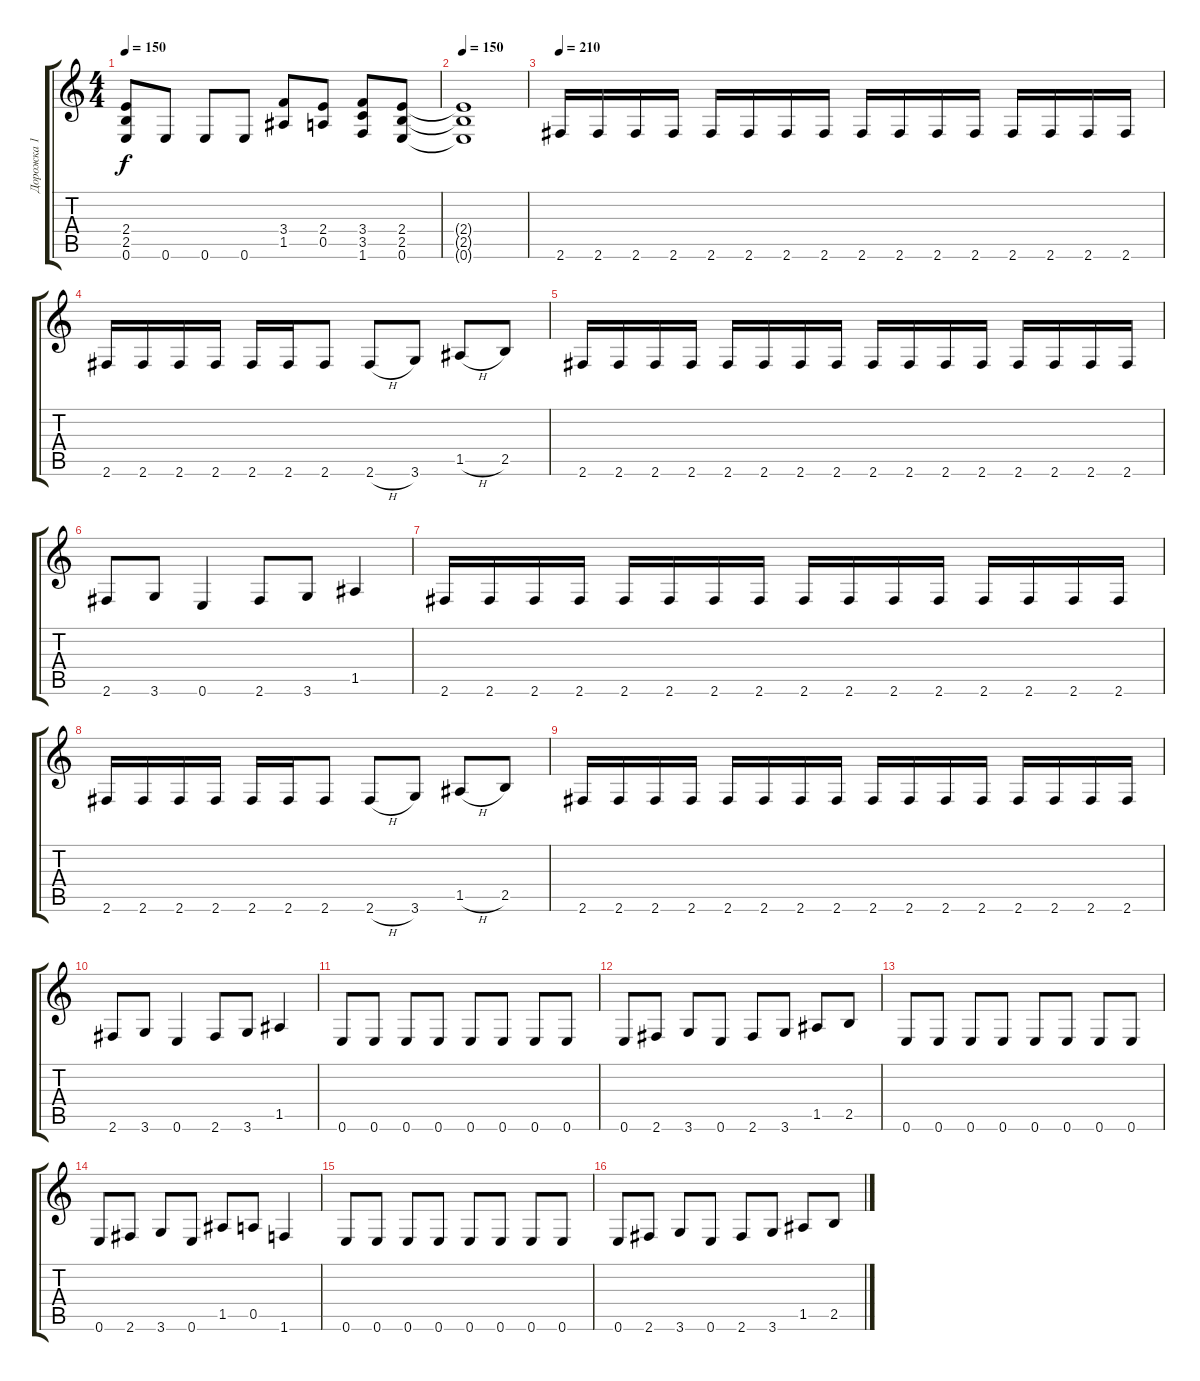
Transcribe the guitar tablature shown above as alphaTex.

\track ("Дорожка 1" "Дорожка 1") {instrument distortionguitar}
\staff {score tabs}
\tuning (E4 B3 G3 D3 A2 E2) {hide}
\ts (4 4)
\tempo 150
\clef g2
\ks c
(2.4{t} 2.5{t} 0.6{t}).8{dy f} 0.6.8 0.6.8 0.6.8 (3.4 1.5).8 (2.4 0.5).8 (3.4 3.5 1.6).8 (2.4 2.5 0.6).8 |
\tempo 150
(2.4{t} 2.5{t} 0.6{t}).1 |
\tempo 210
2.6.16 2.6.16 2.6.16 2.6.16 2.6.16 2.6.16 2.6.16 2.6.16 2.6.16 2.6.16 2.6.16 2.6.16 2.6.16 2.6.16 2.6.16 2.6.16 |
2.6.16 2.6.16 2.6.16 2.6.16 2.6.16 2.6.16 2.6.8 2.6{h}.8 3.6.8 1.5{h}.8 2.5.8 |
2.6.16 2.6.16 2.6.16 2.6.16 2.6.16 2.6.16 2.6.16 2.6.16 2.6.16 2.6.16 2.6.16 2.6.16 2.6.16 2.6.16 2.6.16 2.6.16 |
2.6.8 3.6.8 0.6.4 2.6.8 3.6.8 1.5.4 |
2.6.16 2.6.16 2.6.16 2.6.16 2.6.16 2.6.16 2.6.16 2.6.16 2.6.16 2.6.16 2.6.16 2.6.16 2.6.16 2.6.16 2.6.16 2.6.16 |
2.6.16 2.6.16 2.6.16 2.6.16 2.6.16 2.6.16 2.6.8 2.6{h}.8 3.6.8 1.5{h}.8 2.5.8 |
2.6.16 2.6.16 2.6.16 2.6.16 2.6.16 2.6.16 2.6.16 2.6.16 2.6.16 2.6.16 2.6.16 2.6.16 2.6.16 2.6.16 2.6.16 2.6.16 |
2.6.8 3.6.8 0.6.4 2.6.8 3.6.8 1.5.4 |
0.6.8 0.6.8 0.6.8 0.6.8 0.6.8 0.6.8 0.6.8 0.6.8 |
0.6.8 2.6.8 3.6.8 0.6.8 2.6.8 3.6.8 1.5.8 2.5.8 |
0.6.8 0.6.8 0.6.8 0.6.8 0.6.8 0.6.8 0.6.8 0.6.8 |
0.6.8 2.6.8 3.6.8 0.6.8 1.5.8 0.5.8 1.6.4 |
0.6.8 0.6.8 0.6.8 0.6.8 0.6.8 0.6.8 0.6.8 0.6.8 |
0.6.8 2.6.8 3.6.8 0.6.8 2.6.8 3.6.8 1.5.8 2.5.8
